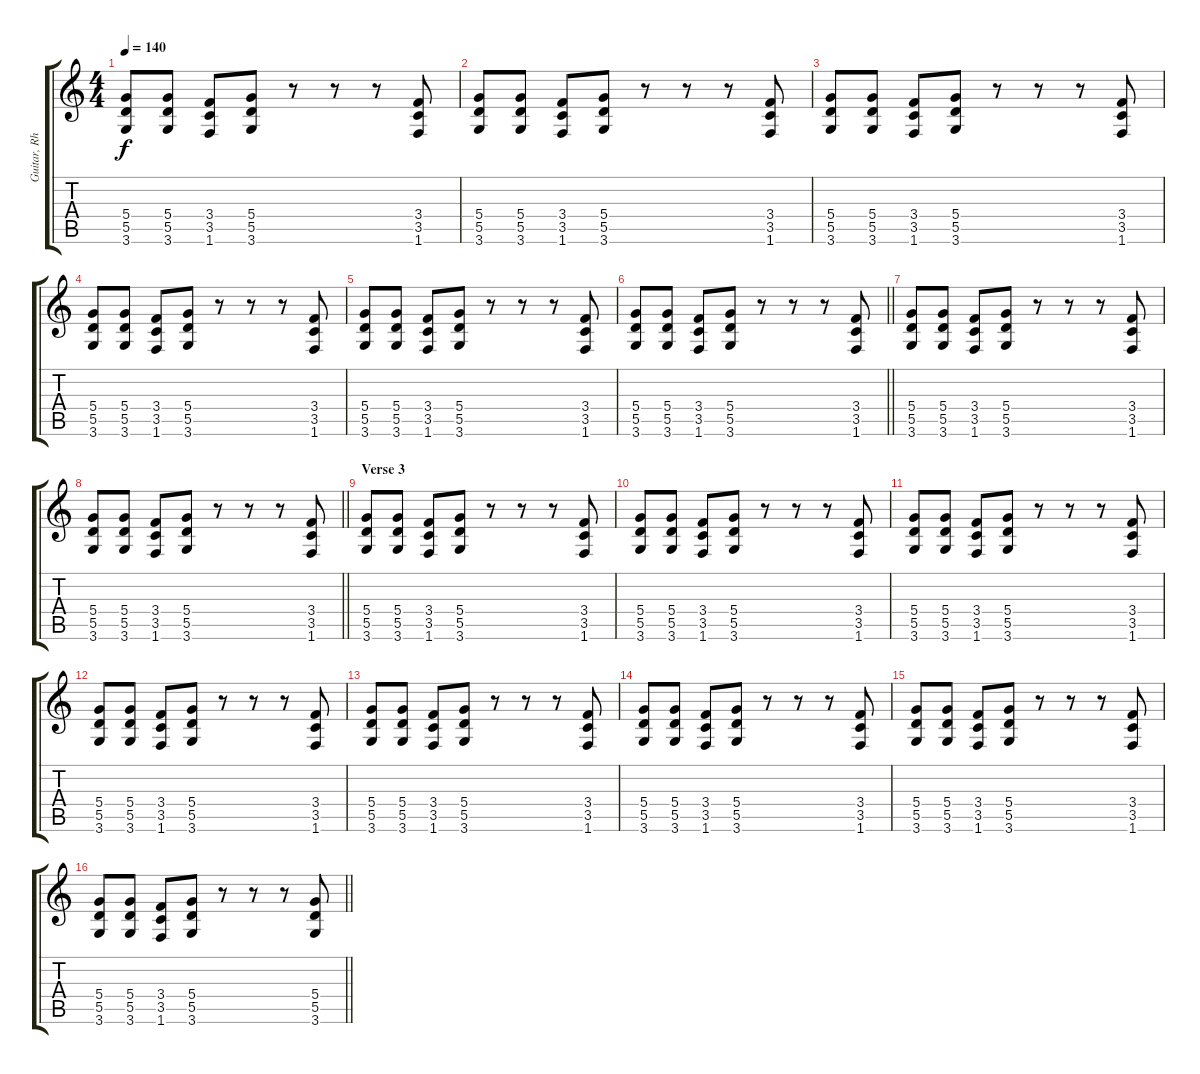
\track ("Guitar, Rhythm" "Guitar, Rh") {instrument distortionguitar}
\staff {score tabs}
\tuning (E4 B3 G3 D3 A2 E2) {hide}
\ts (4 4)
\tempo 140
\clef g2
\ks c
(5.4 5.5 3.6).8{dy f} (5.4 5.5 3.6).8 (3.4 3.5 1.6).8 (5.4 5.5 3.6).8 r.8 r.8 r.8 (3.4 3.5 1.6).8 |
(5.4 5.5 3.6).8 (5.4 5.5 3.6).8 (3.4 3.5 1.6).8 (5.4 5.5 3.6).8 r.8 r.8 r.8 (3.4 3.5 1.6).8 |
(5.4 5.5 3.6).8 (5.4 5.5 3.6).8 (3.4 3.5 1.6).8 (5.4 5.5 3.6).8 r.8 r.8 r.8 (3.4 3.5 1.6).8 |
(5.4 5.5 3.6).8 (5.4 5.5 3.6).8 (3.4 3.5 1.6).8 (5.4 5.5 3.6).8 r.8 r.8 r.8 (3.4 3.5 1.6).8 |
(5.4 5.5 3.6).8 (5.4 5.5 3.6).8 (3.4 3.5 1.6).8 (5.4 5.5 3.6).8 r.8 r.8 r.8 (3.4 3.5 1.6).8 |
\barLineRight lightlight
(5.4 5.5 3.6).8 (5.4 5.5 3.6).8 (3.4 3.5 1.6).8 (5.4 5.5 3.6).8 r.8 r.8 r.8 (3.4 3.5 1.6).8 |
(5.4 5.5 3.6).8 (5.4 5.5 3.6).8 (3.4 3.5 1.6).8 (5.4 5.5 3.6).8 r.8 r.8 r.8 (3.4 3.5 1.6).8 |
\barLineRight lightlight
(5.4 5.5 3.6).8 (5.4 5.5 3.6).8 (3.4 3.5 1.6).8 (5.4 5.5 3.6).8 r.8 r.8 r.8 (3.4 3.5 1.6).8 |
\section ("" "Verse 3")
(5.4 5.5 3.6).8 (5.4 5.5 3.6).8 (3.4 3.5 1.6).8 (5.4 5.5 3.6).8 r.8 r.8 r.8 (3.4 3.5 1.6).8 |
(5.4 5.5 3.6).8 (5.4 5.5 3.6).8 (3.4 3.5 1.6).8 (5.4 5.5 3.6).8 r.8 r.8 r.8 (3.4 3.5 1.6).8 |
(5.4 5.5 3.6).8 (5.4 5.5 3.6).8 (3.4 3.5 1.6).8 (5.4 5.5 3.6).8 r.8 r.8 r.8 (3.4 3.5 1.6).8 |
(5.4 5.5 3.6).8 (5.4 5.5 3.6).8 (3.4 3.5 1.6).8 (5.4 5.5 3.6).8 r.8 r.8 r.8 (3.4 3.5 1.6).8 |
(5.4 5.5 3.6).8 (5.4 5.5 3.6).8 (3.4 3.5 1.6).8 (5.4 5.5 3.6).8 r.8 r.8 r.8 (3.4 3.5 1.6).8 |
(5.4 5.5 3.6).8 (5.4 5.5 3.6).8 (3.4 3.5 1.6).8 (5.4 5.5 3.6).8 r.8 r.8 r.8 (3.4 3.5 1.6).8 |
(5.4 5.5 3.6).8 (5.4 5.5 3.6).8 (3.4 3.5 1.6).8 (5.4 5.5 3.6).8 r.8 r.8 r.8 (3.4 3.5 1.6).8 |
\barLineRight lightlight
(5.4 5.5 3.6).8 (5.4 5.5 3.6).8 (3.4 3.5 1.6).8 (5.4 5.5 3.6).8 r.8 r.8 r.8 (5.4 5.5 3.6).8
